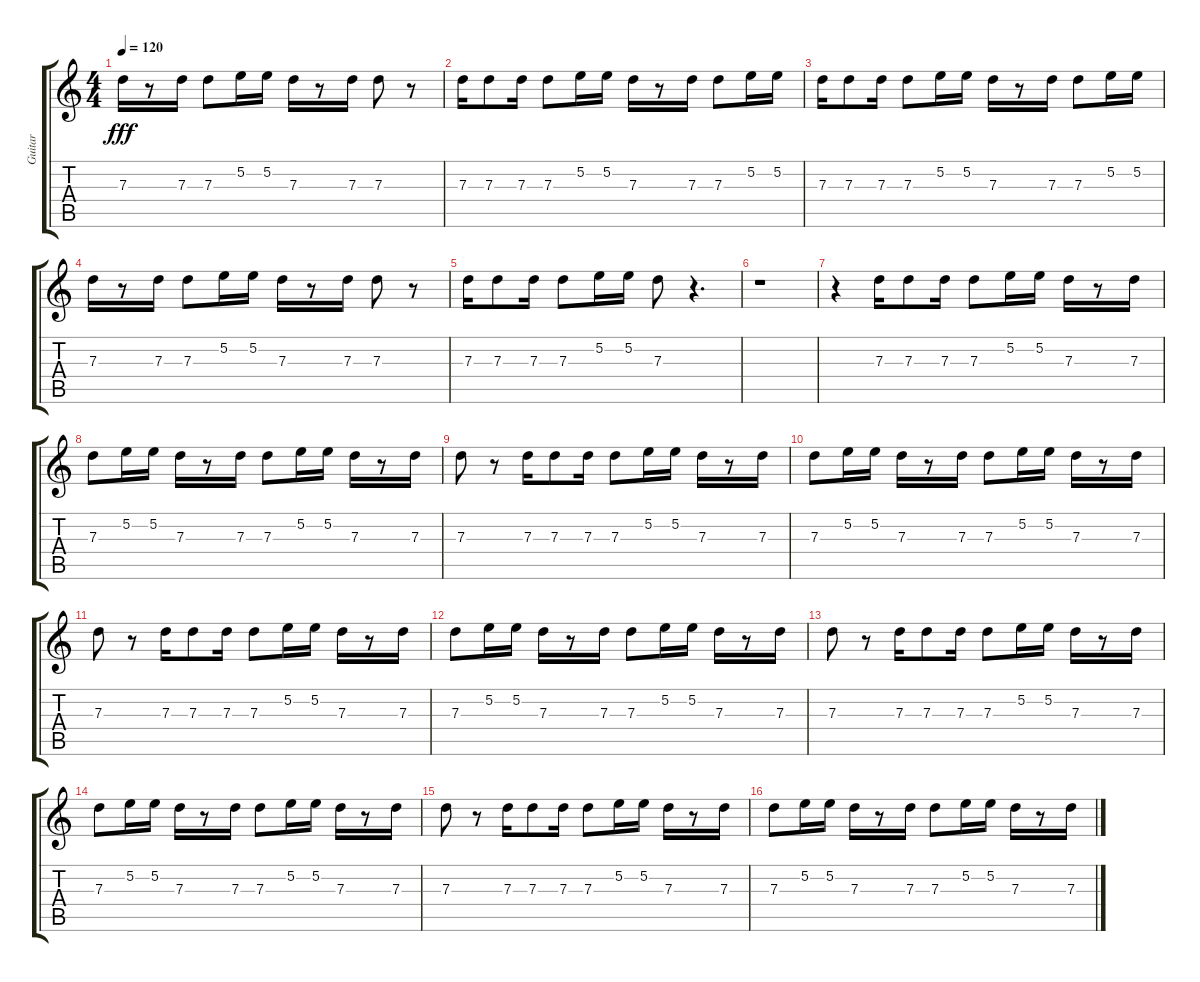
\track ("Guitar" "Guitar") {instrument acousticguitarnylon}
\staff {score tabs}
\tuning (E4 B3 G3 D3 A2 E2) {hide}
\ts (4 4)
\tempo 120
\clef g2
\ks c
7.3.16{dy fff} r.8 7.3.16 7.3.8 5.2.16 5.2.16 7.3.16 r.8 7.3.16 7.3.8 r.8 |
7.3.16 7.3.8 7.3.16 7.3.8 5.2.16 5.2.16 7.3.16 r.8 7.3.16 7.3.8 5.2.16 5.2.16 |
7.3.16 7.3.8 7.3.16 7.3.8 5.2.16 5.2.16 7.3.16 r.8 7.3.16 7.3.8 5.2.16 5.2.16 |
7.3.16 r.8 7.3.16 7.3.8 5.2.16 5.2.16 7.3.16 r.8 7.3.16 7.3.8 r.8 |
7.3.16 7.3.8 7.3.16 7.3.8 5.2.16 5.2.16 7.3.8 r.4{d} |
r.1 |
r.4 7.3.16 7.3.8 7.3.16 7.3.8 5.2.16 5.2.16 7.3.16 r.8 7.3.16 |
7.3.8 5.2.16 5.2.16 7.3.16 r.8 7.3.16 7.3.8 5.2.16 5.2.16 7.3.16 r.8 7.3.16 |
7.3.8 r.8 7.3.16 7.3.8 7.3.16 7.3.8 5.2.16 5.2.16 7.3.16 r.8 7.3.16 |
7.3.8 5.2.16 5.2.16 7.3.16 r.8 7.3.16 7.3.8 5.2.16 5.2.16 7.3.16 r.8 7.3.16 |
7.3.8 r.8 7.3.16 7.3.8 7.3.16 7.3.8 5.2.16 5.2.16 7.3.16 r.8 7.3.16 |
7.3.8 5.2.16 5.2.16 7.3.16 r.8 7.3.16 7.3.8 5.2.16 5.2.16 7.3.16 r.8 7.3.16 |
7.3.8 r.8 7.3.16 7.3.8 7.3.16 7.3.8 5.2.16 5.2.16 7.3.16 r.8 7.3.16 |
7.3.8 5.2.16 5.2.16 7.3.16 r.8 7.3.16 7.3.8 5.2.16 5.2.16 7.3.16 r.8 7.3.16 |
7.3.8 r.8 7.3.16 7.3.8 7.3.16 7.3.8 5.2.16 5.2.16 7.3.16 r.8 7.3.16 |
7.3.8 5.2.16 5.2.16 7.3.16 r.8 7.3.16 7.3.8 5.2.16 5.2.16 7.3.16 r.8 7.3.16
